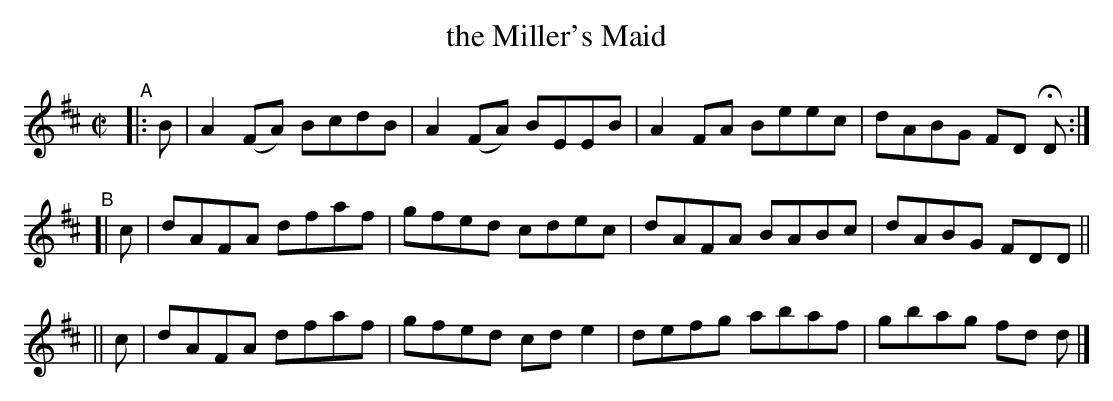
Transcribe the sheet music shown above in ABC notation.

X:1
T: the Miller's Maid
M: C|
L: 1/8
K: D
"^A"\
|: B | A2(FA) BcdB | A2(FA) BEEB | A2FA Beec | dABG FD HD :|
"^B"\
[| c | dAFA dfaf | gfed cdec | dAFA BABc | dABG FDD ||
|| c | dAFA dfaf | gfed cde2 | defg abaf | gbag fd d |]
